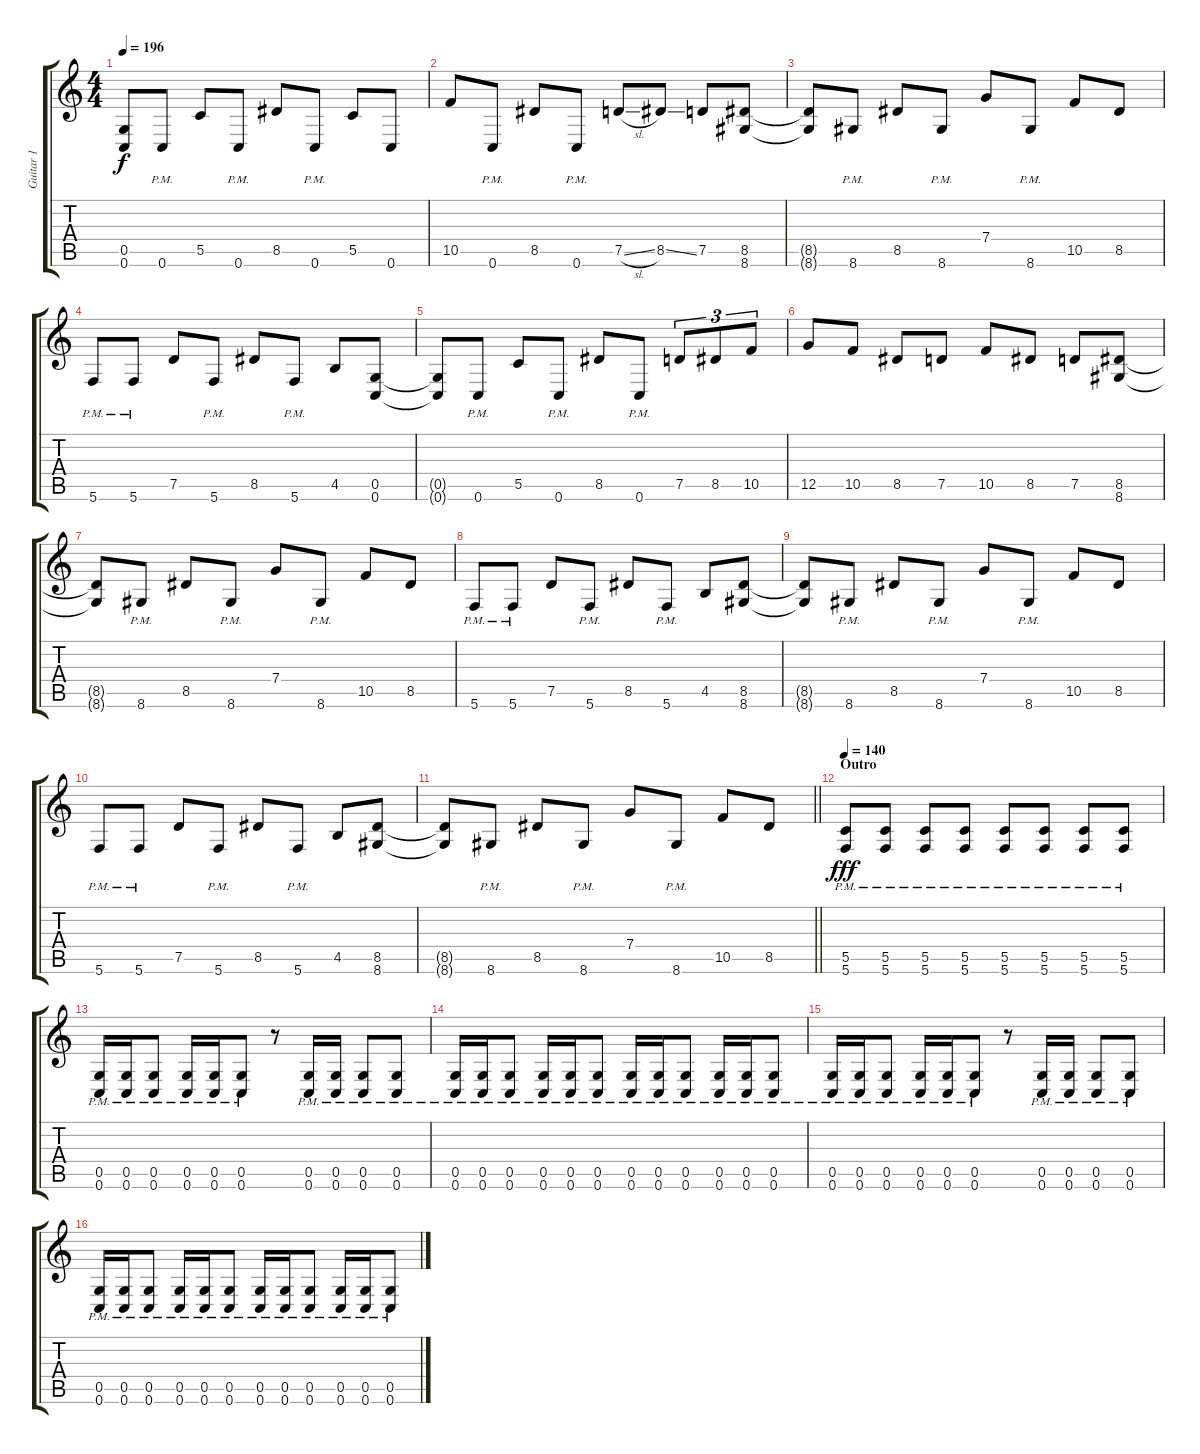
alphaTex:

\track ("Guitar 1" "Guitar 1") {instrument distortionguitar}
\staff {score tabs}
\tuning (D4 A3 F3 C3 G2 C2) {hide}
\ts (4 4)
\tempo 196
\clef g2
\ks c
(0.5{t} 0.6{t}).8{dy f} 0.6{pm}.8 5.5.8 0.6{pm}.8 8.5.8 0.6{pm}.8 5.5.8 0.6.8 |
10.5.8 0.6{pm}.8 8.5.8 0.6{pm}.8 7.5{sl}.8 8.5{ss}.8 7.5.8 (8.5 8.6).8 |
(8.5{t} 8.6{t}).8 8.6{pm}.8 8.5.8 8.6{pm}.8 7.4.8 8.6{pm}.8 10.5.8 8.5.8 |
5.6{pm}.8 5.6{pm}.8 7.5.8 5.6{pm}.8 8.5.8 5.6{pm}.8 4.5.8 (0.5 0.6).8 |
(0.5{t} 0.6{t}).8 0.6{pm}.8 5.5.8 0.6{pm}.8 8.5.8 0.6{pm}.8 7.5.8{tu (3 2)} 8.5.8{tu (3 2)} 10.5.8{tu (3 2)} |
12.5.8 10.5.8 8.5.8 7.5.8 10.5.8 8.5.8 7.5.8 (8.5 8.6).8 |
(8.5{t} 8.6{t}).8 8.6{pm}.8 8.5.8 8.6{pm}.8 7.4.8 8.6{pm}.8 10.5.8 8.5.8 |
5.6{pm}.8 5.6{pm}.8 7.5.8 5.6{pm}.8 8.5.8 5.6{pm}.8 4.5.8 (8.5 8.6).8 |
(8.5{t} 8.6{t}).8 8.6{pm}.8 8.5.8 8.6{pm}.8 7.4.8 8.6{pm}.8 10.5.8 8.5.8 |
5.6{pm}.8 5.6{pm}.8 7.5.8 5.6{pm}.8 8.5.8 5.6{pm}.8 4.5.8 (8.5 8.6).8 |
\barLineRight lightlight
(8.5{t} 8.6{t}).8 8.6{pm}.8 8.5.8 8.6{pm}.8 7.4.8 8.6{pm}.8 10.5.8 8.5.8 |
\section ("" "Outro")
\tempo 140
(5.5{pm} 5.6{pm}).8{dy fff} (5.5{pm} 5.6{pm}).8 (5.5{pm} 5.6{pm}).8 (5.5{pm} 5.6{pm}).8 (5.5{pm} 5.6{pm}).8 (5.5{pm} 5.6{pm}).8 (5.5{pm} 5.6{pm}).8 (5.5{pm} 5.6{pm}).8 |
(0.5{pm} 0.6{pm}).16 (0.5{pm} 0.6{pm}).16 (0.5{pm} 0.6{pm}).8 (0.5{pm} 0.6{pm}).16 (0.5{pm} 0.6{pm}).16 (0.5{pm} 0.6{pm}).8 r.8 (0.5{pm} 0.6).16 (0.5{pm} 0.6{pm}).16 (0.5{pm} 0.6{pm}).8 (0.5{pm} 0.6{pm}).8 |
(0.5{pm} 0.6{pm}).16 (0.5{pm} 0.6{pm}).16 (0.5{pm} 0.6{pm}).8 (0.5{pm} 0.6{pm}).16 (0.5{pm} 0.6{pm}).16 (0.5{pm} 0.6{pm}).8 (0.5{pm} 0.6{pm}).16 (0.5{pm} 0.6{pm}).16 (0.5{pm} 0.6{pm}).8 (0.5{pm} 0.6{pm}).16 (0.5{pm} 0.6{pm}).16 (0.5{pm} 0.6{pm}).8 |
(0.5{pm} 0.6{pm}).16 (0.5{pm} 0.6{pm}).16 (0.5{pm} 0.6{pm}).8 (0.5{pm} 0.6{pm}).16 (0.5{pm} 0.6{pm}).16 (0.5{pm} 0.6{pm}).8 r.8 (0.5{pm} 0.6{pm}).16 (0.5{pm} 0.6{pm}).16 (0.5{pm} 0.6{pm}).8 (0.5{pm} 0.6{pm}).8 |
(0.5{pm} 0.6{pm}).16 (0.5{pm} 0.6{pm}).16 (0.5{pm} 0.6{pm}).8 (0.5{pm} 0.6{pm}).16 (0.5{pm} 0.6{pm}).16 (0.5{pm} 0.6{pm}).8 (0.5{pm} 0.6{pm}).16 (0.5{pm} 0.6{pm}).16 (0.5{pm} 0.6{pm}).8 (0.5{pm} 0.6{pm}).16 (0.5{pm} 0.6{pm}).16 (0.5{pm} 0.6{pm}).8
